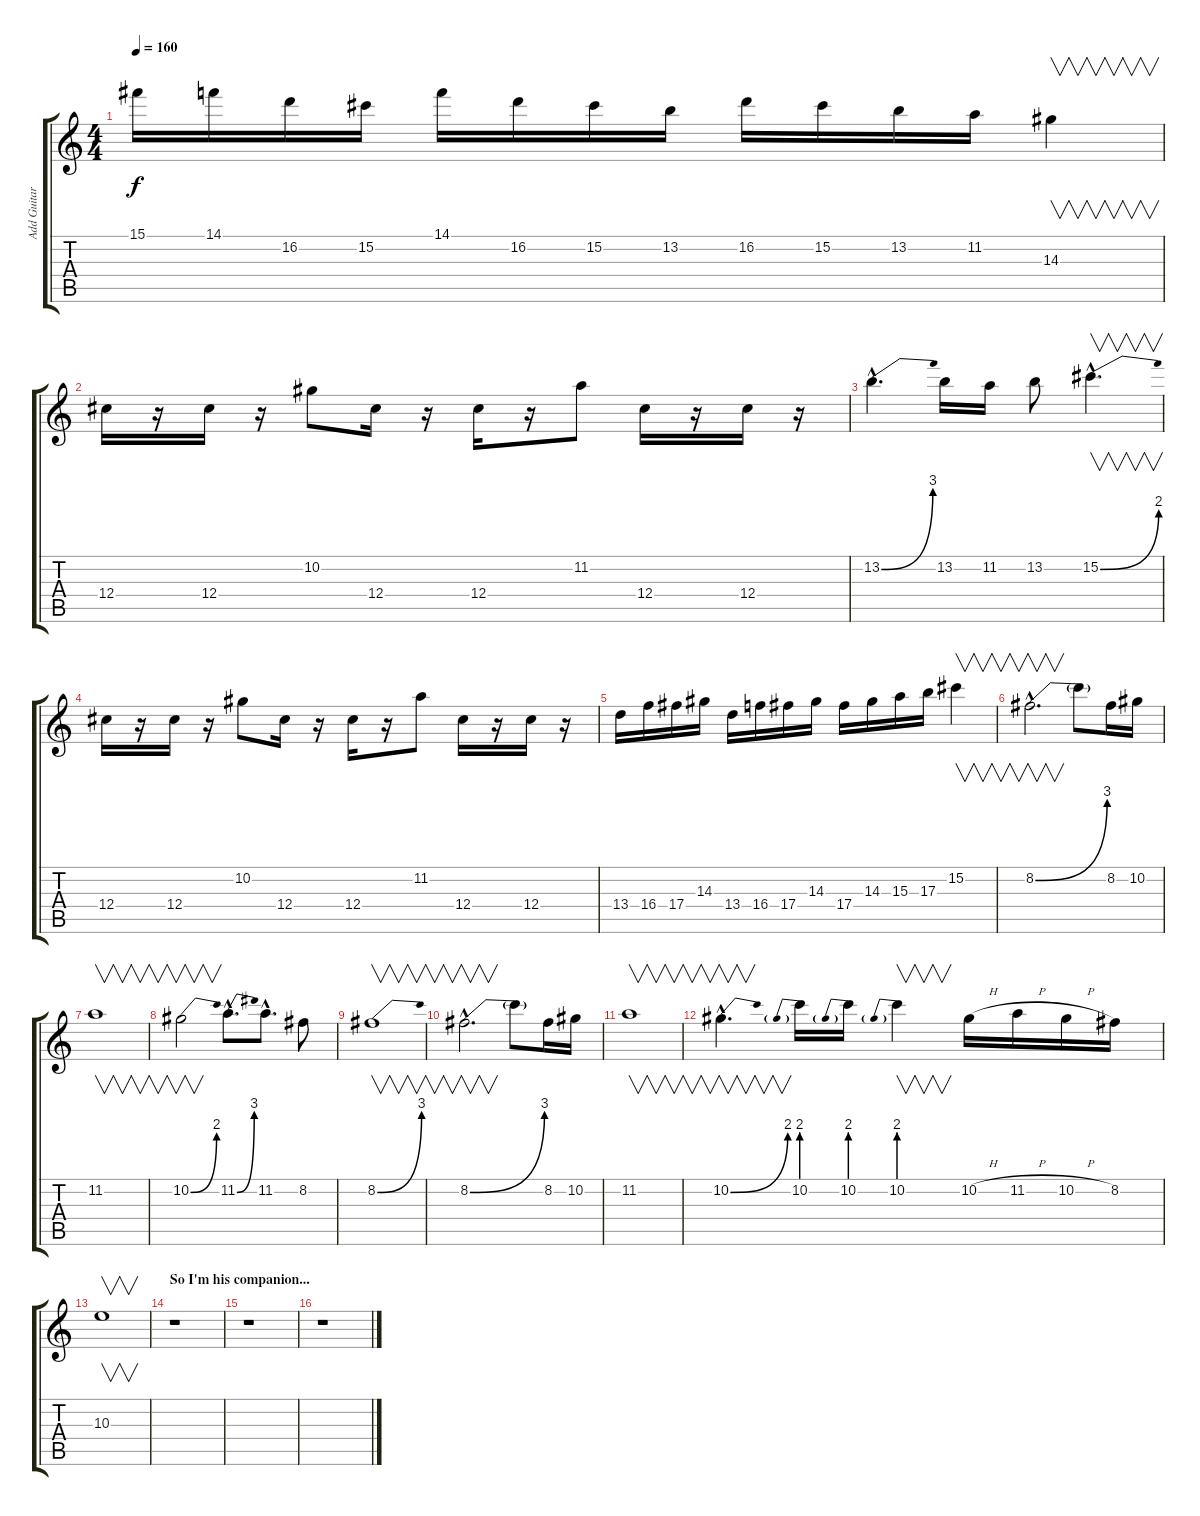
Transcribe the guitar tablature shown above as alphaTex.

\track ("Add Guitar 1" "Add Guitar") {instrument distortionguitar}
\staff {score tabs}
\tuning (Eb4 Bb3 Gb3 Db3 Ab2 Eb2) {hide}
\ts (4 4)
\tempo 160
\clef g2
\ks c
15.1.16{dy f} 14.1.16 16.2.16 15.2.16 14.1.16 16.2.16 15.2.16 13.2.16 16.2.16 15.2.16 13.2.16 11.2.16 14.3.4{v} |
12.4.16 r.16 12.4.16 r.16 10.2.8 12.4.16 r.16 12.4.16 r.16 11.2.8 12.4.16 r.16 12.4.16 r.16 |
13.2{be (bend 0 0 60 12) hac}.4{d} 13.2.16 11.2.16 13.2.8 15.2{be (bend 0 0 60 8) hac}.4{v d} |
12.4.16 r.16 12.4.16 r.16 10.2.8 12.4.16 r.16 12.4.16 r.16 11.2.8 12.4.16 r.16 12.4.16 r.16 |
13.4.16 16.4.16 17.4.16 14.3.16 13.4.16 16.4.16 17.4.16 14.3.16 17.4.16 14.3.16 15.3.16 17.3.16 15.2.4{v} |
8.2{be (bend 0 0 60 12) hac}.2{v d} 8.2{t}.8 8.2.16 10.2.16 |
11.2.1{v} |
10.2{be (bend 0 0 60 8)}.2{v} 11.2{be (bend 0 0 60 12) hac}.8{d} 11.2{hac}.8{d} 8.2.8 |
8.2{be (bend 0 0 60 12)}.1{v} |
8.2{be (bend 0 0 60 12) hac}.2{v d} 8.2{t}.8 8.2.16 10.2.16 |
11.2.1{v} |
10.2{be (bend 0 0 60 8) hac}.4{v d} 10.2{be (prebend 0 8 60 8)}.16 10.2{be (prebend 0 8 60 8)}.16 10.2{be (prebend 0 8 60 8)}.4{v} 10.2{h}.16 11.2{h}.16 10.2{h}.16 8.2.16 |
10.3.1{v} |
\section ("" "So I'm his companion...")
r.1 |
r.1 |
r.1
